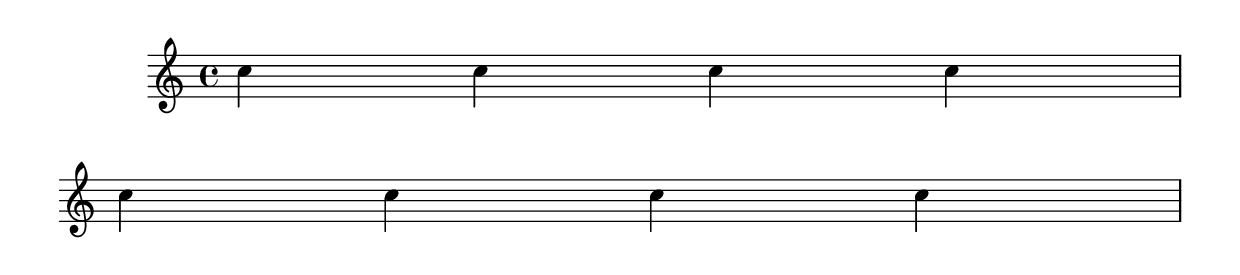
%% Do not edit this file; it is automatically
%% generated from LSR http://lsr.dsi.unimi.it
%% This file is in the public domain.
\version "2.13.16"

\header {
  lsrtags = "rhythms, contexts-and-engravers"

%% Translation of GIT committish: 2b0dc29608d6c3f5a03ead4877ae514c647adb74
  texidoces = "

Se pueden eliminar completamente los números de compás quitando el
grabador @code{Bar_number_engraver} del contexto de @code{Score}.

"

  doctitlees = "Suprimir los números de compás de toda la partitura"


%% Translation of GIT committish: 0a868be38a775ecb1ef935b079000cebbc64de40
  texidocde = "
Taktnummern können vollkommen aus den Noten entfernt werden, indem
man den @code{Bar_number_engraver} aus dem @code{Score}-Kontext
entfernt.

"
  doctitlede = "Entfernung von Taktnummern in einer Partitur"


%% Translation of GIT committish: 374d57cf9b68ddf32a95409ce08ba75816900f6b
  texidocfr = "
Désactiver le graveur concerné --- @code{Bar_number_engraver} ---
donnera une partition  --- contexte @code{Score} --- sans numéros de
mesure.

"
  doctitlefr = "Supprimer les numéros de mesure d'une partition"


  texidoc = "
Bar numbers can be removed entirely by removing the
@code{Bar_number_engraver} from the @code{Score} context.

"
  doctitle = "Removing bar numbers from a score"
} % begin verbatim

\layout {
  \context {
    \Score
    \remove "Bar_number_engraver"
  }
}

\relative c'' {
  c4 c c c \break
  c4 c c c
}

